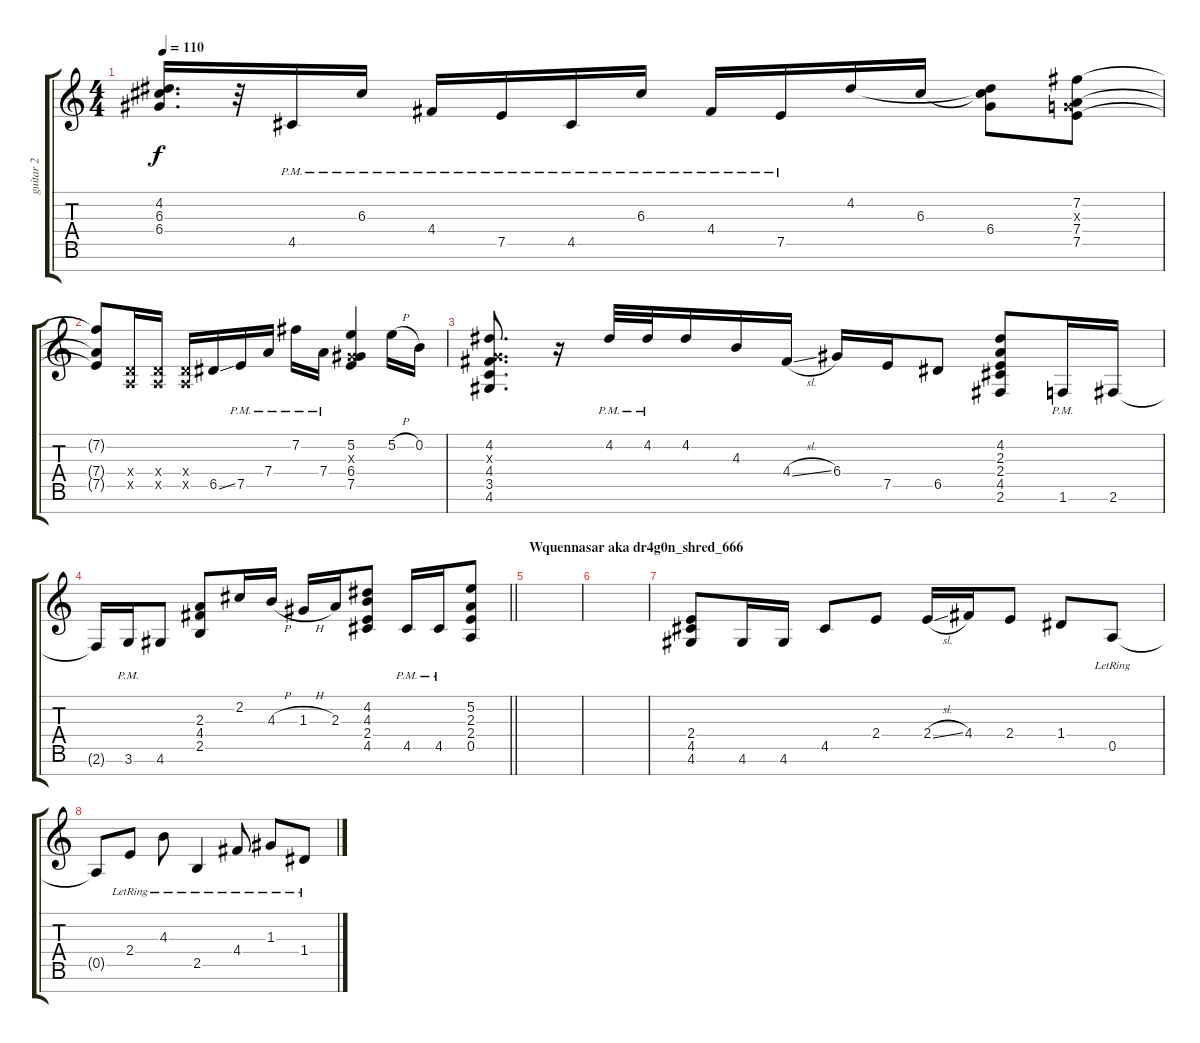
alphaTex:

\track ("guitar 2" "guitar 2") {instrument acousticguitarsteel}
\staff {score tabs}
\tuning (E4 B3 G3 D3 A2 E2 B1) {hide}
\ts (4 4)
\tempo 110
\clef g2
\ks c
(4.2 6.3 6.4).16{d dy f instrument distortionguitar} r.32 4.5{pm}.16 6.3{pm}.16 4.4{pm}.16 7.5{pm}.16 4.5{pm}.16 6.3{pm}.16 4.4{pm}.16 7.5{pm}.16 4.2.16 6.3.16 (4.2{t} 6.3{t} 6.4).8 (7.2 0.3{x} 7.4 7.5).8 |
(7.2{t} 7.4{t} 7.5{t}).8 (0.4{x} 0.5{x}).16 (0.4{x} 0.5{x}).16 (0.4{x} 0.5{x}).16 6.5{ss}.16 7.5{pm}.16 7.4{pm}.16 7.2{pm}.16 7.4{pm}.16 (5.2 0.3{x} 6.4 7.5).4 5.2{h}.16 0.2.16 |
(4.2 0.3{x} 4.4 3.5 4.6).8{d} r.16 4.2{pm}.32 4.2{pm}.32 4.2.16 4.3.16 4.4{sl}.16 6.4.16 7.5.16 6.5.8 (4.2 2.3 2.4 4.5 2.6).8 1.6{pm}.16 2.6.16 |
\barLineRight lightlight
2.6{t}.16 3.6{pm}.16 4.6.8 (2.3 4.4 2.5).8 2.2.16 4.3{h}.16 1.3{h}.16 2.3.16 (4.2 4.3 2.4 4.5).8 4.5{pm}.16 4.5{pm}.16 (5.2 2.3 2.4 0.5).8 |
\section ("" "Wquennasar aka dr4g0n_shred_666")
|
|
(2.4 4.5 4.6).8 4.6.16 4.6.16 4.5.8 2.4.8 2.4{sl}.16 4.4.16 2.4.8 1.4.8 0.5{lr}.8 |
0.5{t}.8 2.4{lr}.8 4.3{lr}.8 2.5{lr}.4 4.4{lr}.8 1.3{lr}.8 1.4{lr}.8
